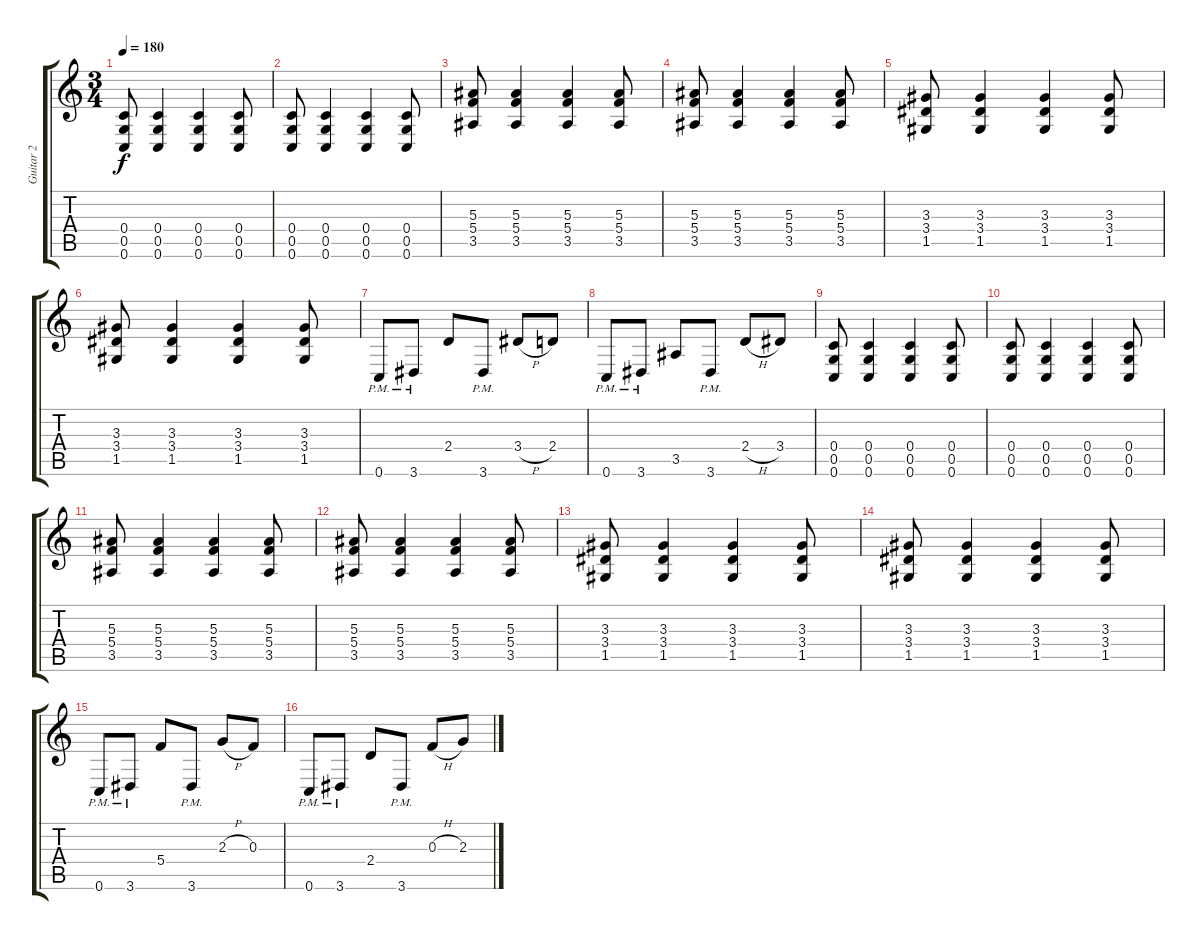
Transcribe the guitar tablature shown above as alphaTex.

\track ("Guitar 2" "Guitar 2") {instrument distortionguitar}
\staff {score tabs}
\tuning (D4 A3 F3 C3 G2 C2) {hide}
\ts (3 4)
\tempo 180
\clef g2
\ks c
(0.4 0.5 0.6).8{dy f} (0.4 0.5 0.6).4 (0.4 0.5 0.6).4 (0.4 0.5 0.6).8 |
(0.4 0.5 0.6).8 (0.4 0.5 0.6).4 (0.4 0.5 0.6).4 (0.4 0.5 0.6).8 |
(5.3 5.4 3.5).8 (5.3 5.4 3.5).4 (5.3 5.4 3.5).4 (5.3 5.4 3.5).8 |
(5.3 5.4 3.5).8 (5.3 5.4 3.5).4 (5.3 5.4 3.5).4 (5.3 5.4 3.5).8 |
(3.3 3.4 1.5).8 (3.3 3.4 1.5).4 (3.3 3.4 1.5).4 (3.3 3.4 1.5).8 |
(3.3 3.4 1.5).8 (3.3 3.4 1.5).4 (3.3 3.4 1.5).4 (3.3 3.4 1.5).8 |
0.6{pm}.8 3.6{pm}.8 2.4.8 3.6{pm}.8 3.4{h}.8 2.4.8 |
0.6{pm}.8 3.6{pm}.8 3.5.8 3.6{pm}.8 2.4{h}.8 3.4.8 |
(0.4 0.5 0.6).8 (0.4 0.5 0.6).4 (0.4 0.5 0.6).4 (0.4 0.5 0.6).8 |
(0.4 0.5 0.6).8 (0.4 0.5 0.6).4 (0.4 0.5 0.6).4 (0.4 0.5 0.6).8 |
(5.3 5.4 3.5).8 (5.3 5.4 3.5).4 (5.3 5.4 3.5).4 (5.3 5.4 3.5).8 |
(5.3 5.4 3.5).8 (5.3 5.4 3.5).4 (5.3 5.4 3.5).4 (5.3 5.4 3.5).8 |
(3.3 3.4 1.5).8 (3.3 3.4 1.5).4 (3.3 3.4 1.5).4 (3.3 3.4 1.5).8 |
(3.3 3.4 1.5).8 (3.3 3.4 1.5).4 (3.3 3.4 1.5).4 (3.3 3.4 1.5).8 |
0.6{pm}.8 3.6{pm}.8 5.4.8 3.6{pm}.8 2.3{h}.8 0.3.8 |
0.6{pm}.8 3.6{pm}.8 2.4.8 3.6{pm}.8 0.3{h}.8 2.3.8
